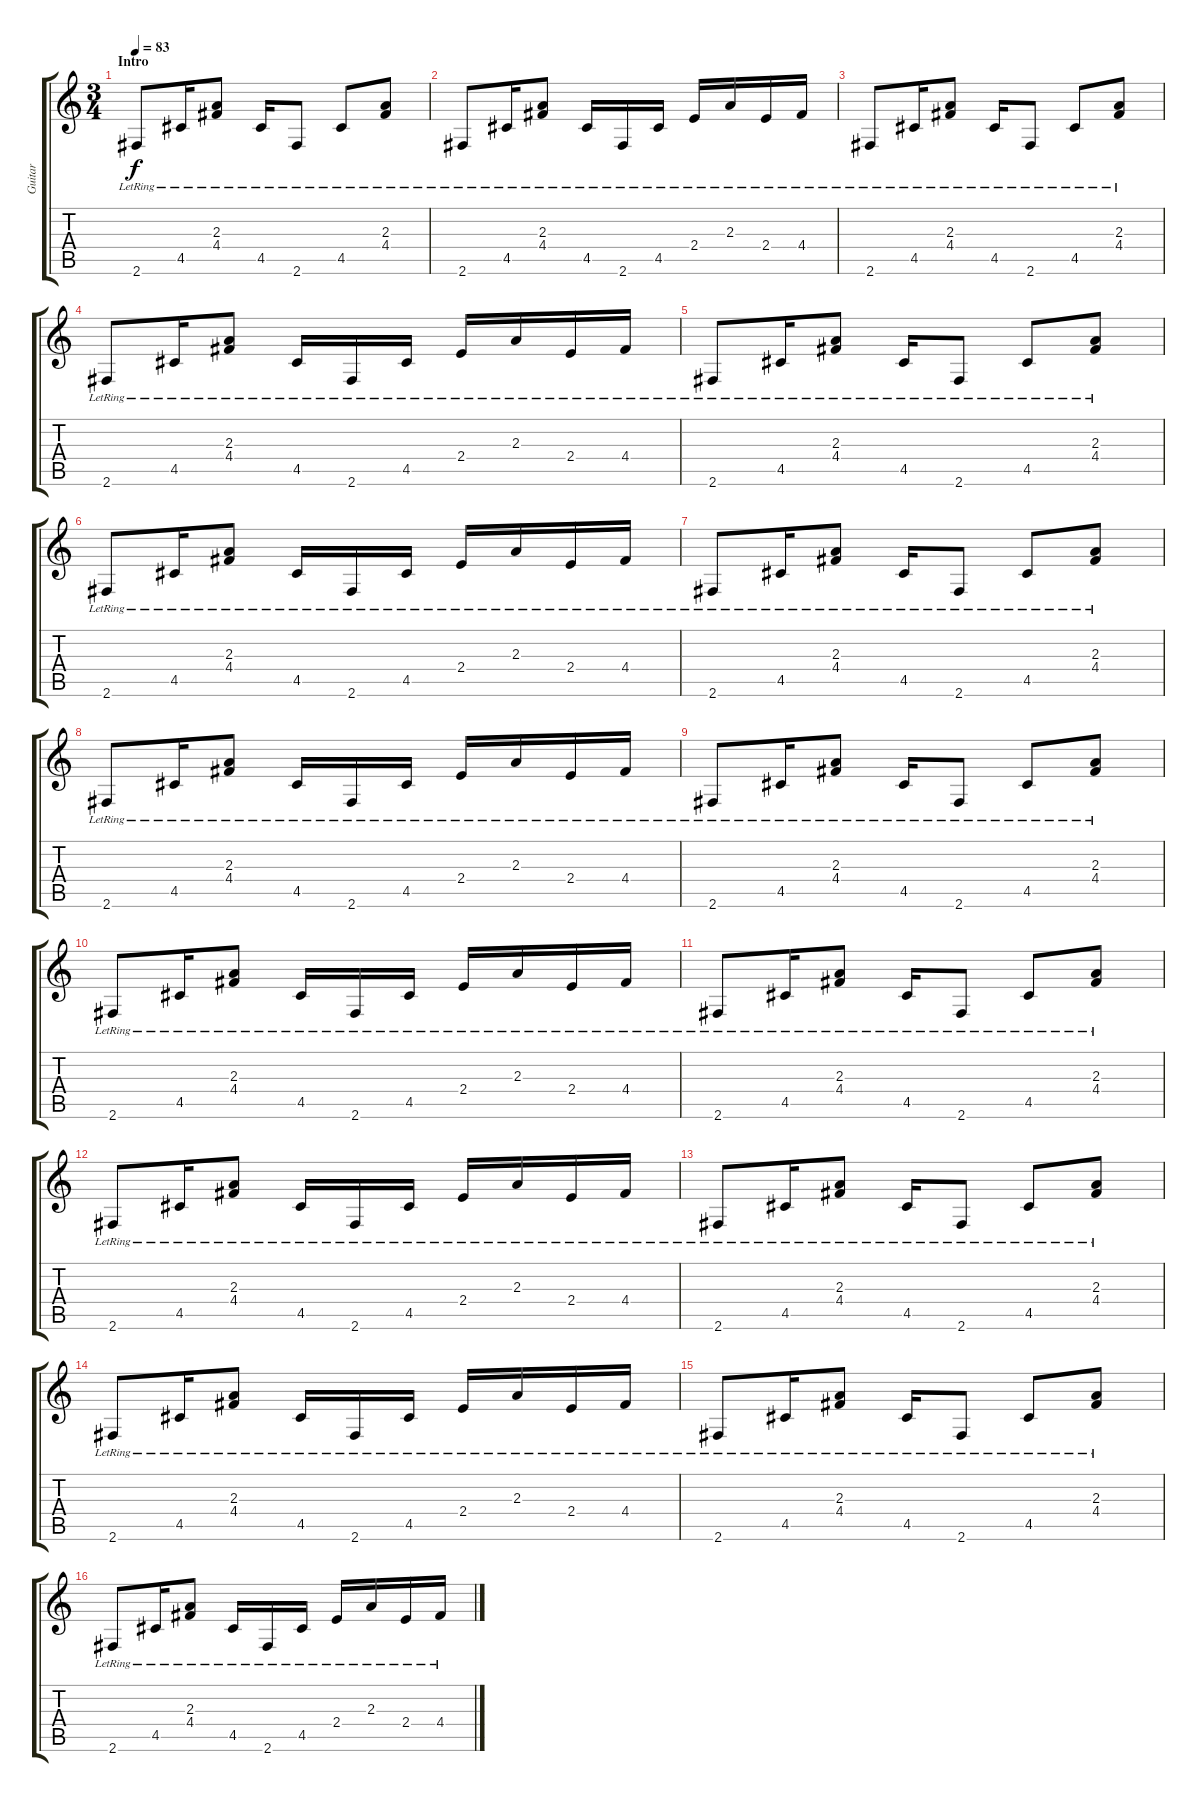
\track ("Guitar" "Guitar") {instrument acousticguitarnylon}
\staff {score tabs}
\tuning (E4 B3 G3 D3 A2 E2) {hide}
\ts (3 4)
\section ("" "Intro")
\tempo 83
\clef g2
\ks c
2.6{lr}.8{dy f instrument acousticguitarnylon} 4.5{lr}.16 (2.3{lr} 4.4{lr}).8 4.5{lr}.16 2.6{lr}.8 4.5{lr}.8 (2.3{lr} 4.4{lr}).8 |
2.6{lr}.8 4.5{lr}.16 (2.3{lr} 4.4{lr}).8 4.5{lr}.16 2.6{lr}.16 4.5{lr}.16 2.4{lr}.16 2.3{lr}.16 2.4{lr}.16 4.4{lr}.16 |
2.6{lr}.8 4.5{lr}.16 (2.3{lr} 4.4{lr}).8 4.5{lr}.16 2.6{lr}.8 4.5{lr}.8 (2.3{lr} 4.4{lr}).8 |
2.6{lr}.8 4.5{lr}.16 (2.3{lr} 4.4{lr}).8 4.5{lr}.16 2.6{lr}.16 4.5{lr}.16 2.4{lr}.16 2.3{lr}.16 2.4{lr}.16 4.4{lr}.16 |
2.6{lr}.8 4.5{lr}.16 (2.3{lr} 4.4{lr}).8 4.5{lr}.16 2.6{lr}.8 4.5{lr}.8 (2.3{lr} 4.4{lr}).8 |
2.6{lr}.8 4.5{lr}.16 (2.3{lr} 4.4{lr}).8 4.5{lr}.16 2.6{lr}.16 4.5{lr}.16 2.4{lr}.16 2.3{lr}.16 2.4{lr}.16 4.4{lr}.16 |
2.6{lr}.8 4.5{lr}.16 (2.3{lr} 4.4{lr}).8 4.5{lr}.16 2.6{lr}.8 4.5{lr}.8 (2.3{lr} 4.4{lr}).8 |
2.6{lr}.8 4.5{lr}.16 (2.3{lr} 4.4{lr}).8 4.5{lr}.16 2.6{lr}.16 4.5{lr}.16 2.4{lr}.16 2.3{lr}.16 2.4{lr}.16 4.4{lr}.16 |
2.6{lr}.8 4.5{lr}.16 (2.3{lr} 4.4{lr}).8 4.5{lr}.16 2.6{lr}.8 4.5{lr}.8 (2.3{lr} 4.4{lr}).8 |
2.6{lr}.8 4.5{lr}.16 (2.3{lr} 4.4{lr}).8 4.5{lr}.16 2.6{lr}.16 4.5{lr}.16 2.4{lr}.16 2.3{lr}.16 2.4{lr}.16 4.4{lr}.16 |
2.6{lr}.8 4.5{lr}.16 (2.3{lr} 4.4{lr}).8 4.5{lr}.16 2.6{lr}.8 4.5{lr}.8 (2.3{lr} 4.4{lr}).8 |
2.6{lr}.8 4.5{lr}.16 (2.3{lr} 4.4{lr}).8 4.5{lr}.16 2.6{lr}.16 4.5{lr}.16 2.4{lr}.16 2.3{lr}.16 2.4{lr}.16 4.4{lr}.16 |
2.6{lr}.8 4.5{lr}.16 (2.3{lr} 4.4{lr}).8 4.5{lr}.16 2.6{lr}.8 4.5{lr}.8 (2.3{lr} 4.4{lr}).8 |
2.6{lr}.8 4.5{lr}.16 (2.3{lr} 4.4{lr}).8 4.5{lr}.16 2.6{lr}.16 4.5{lr}.16 2.4{lr}.16 2.3{lr}.16 2.4{lr}.16 4.4{lr}.16 |
2.6{lr}.8 4.5{lr}.16 (2.3{lr} 4.4{lr}).8 4.5{lr}.16 2.6{lr}.8 4.5{lr}.8 (2.3{lr} 4.4{lr}).8 |
2.6{lr}.8 4.5{lr}.16 (2.3{lr} 4.4{lr}).8 4.5{lr}.16 2.6{lr}.16 4.5{lr}.16 2.4{lr}.16 2.3{lr}.16 2.4{lr}.16 4.4{lr}.16
